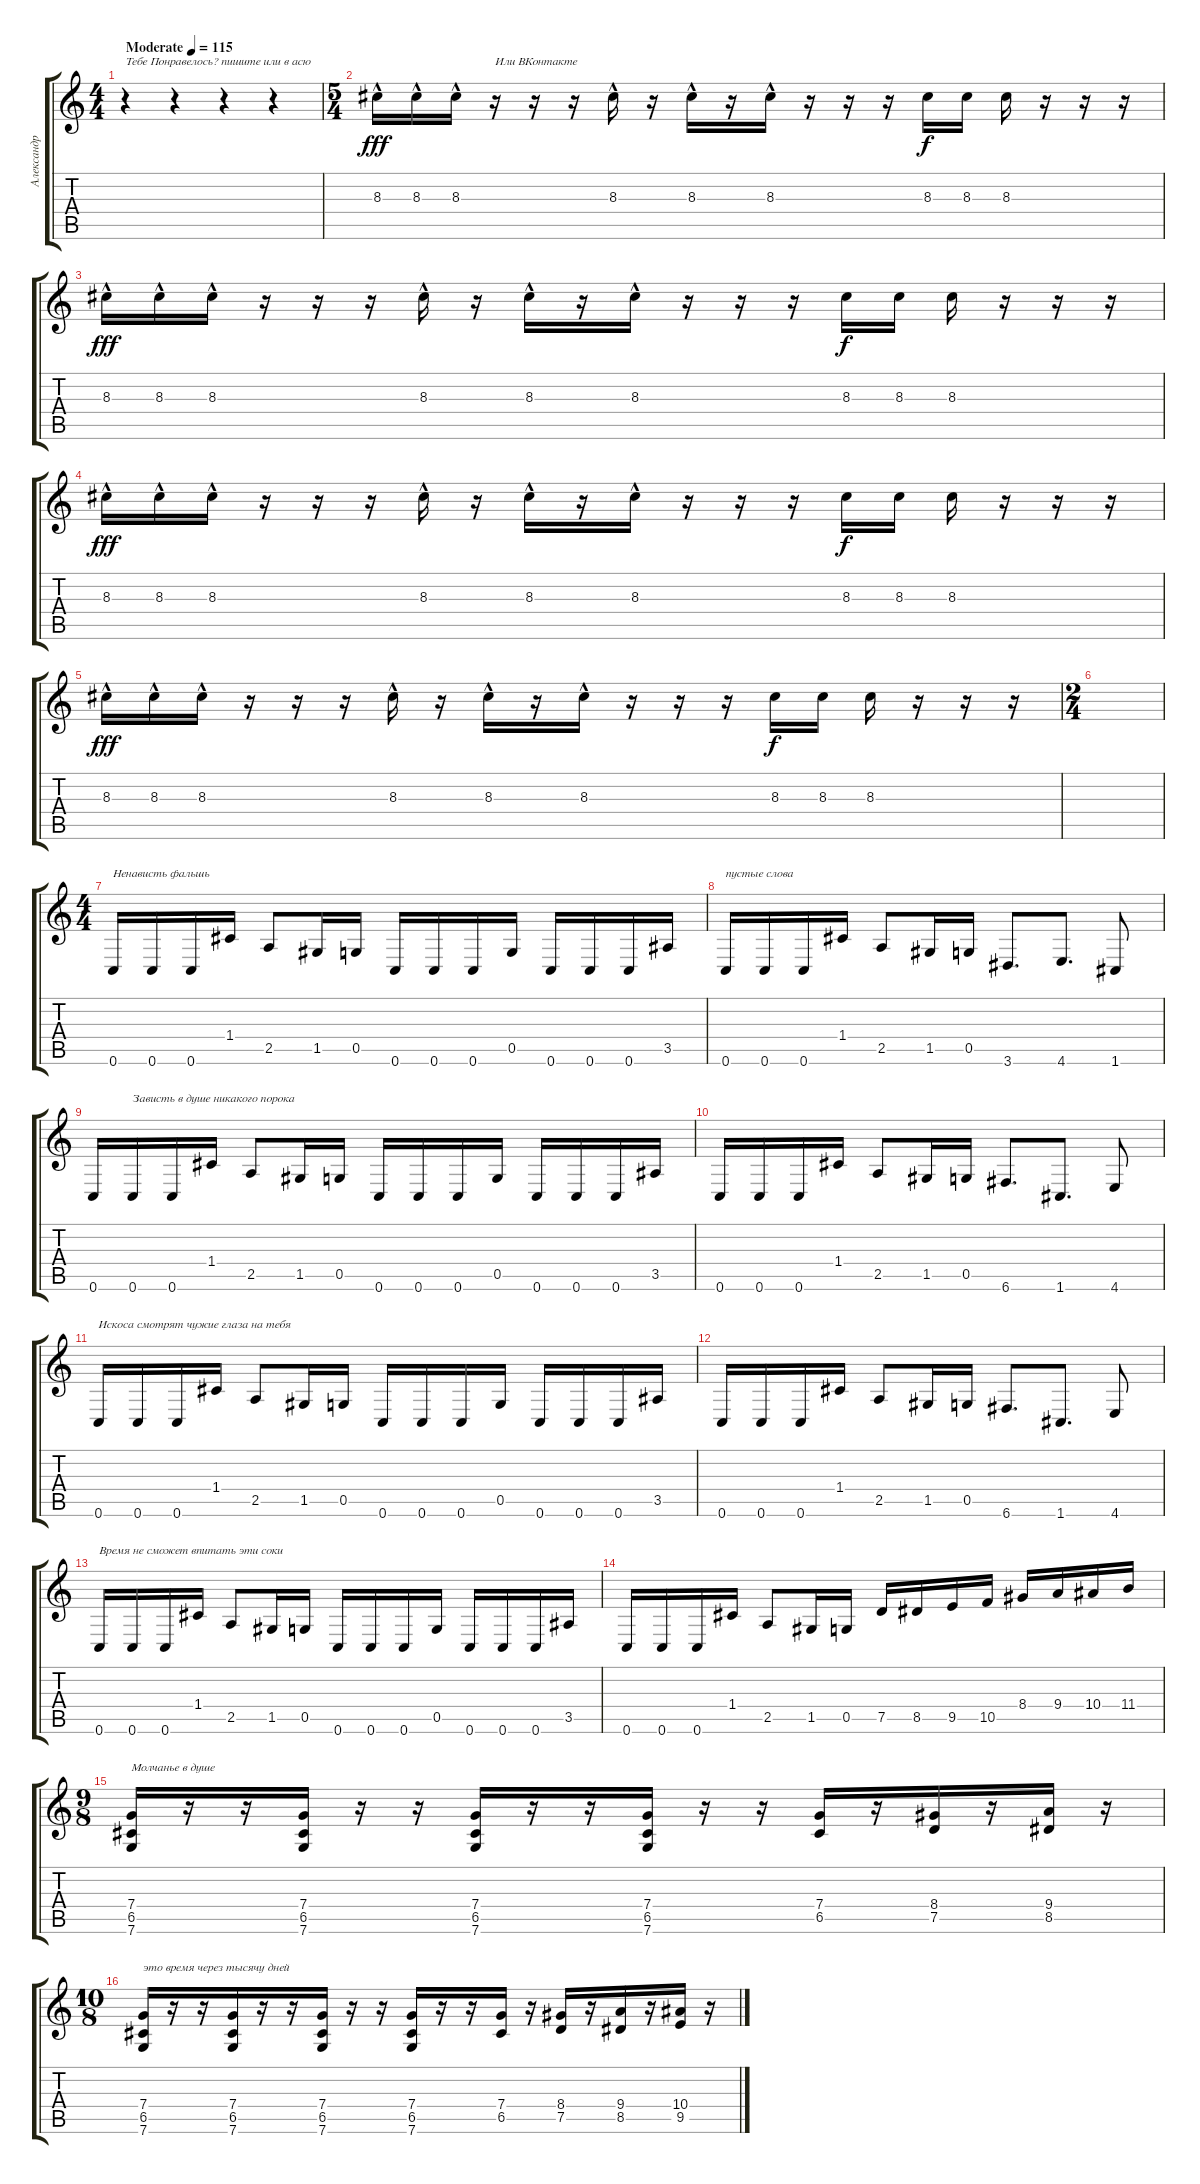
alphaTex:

\track ("Александр Кузнецов" "Александр ") {instrument overdrivenguitar}
\staff {score tabs}
\tuning (D4 A3 F3 C3 G2 C2) {hide}
\ts (4 4)
\tempo (115 "Moderate")
\clef g2
\ks c
r.4{txt "Тебе Понравелось? пишите или в асю" dy fff instrument overdrivenguitar} r.4 r.4 r.4 |
\ts (5 4)
8.3{hac}.16 8.3{hac}.16 8.3{hac}.16 r.16{txt "Или ВКонтакте"} r.16 r.16 8.3{hac}.16 r.16 8.3{hac}.16 r.16 8.3{hac}.16 r.16 r.16 r.16 8.3.16{dy f} 8.3.16 8.3.16 r.16 r.16 r.16 |
8.3{hac}.16{dy fff} 8.3{hac}.16 8.3{hac}.16 r.16 r.16 r.16 8.3{hac}.16 r.16 8.3{hac}.16 r.16 8.3{hac}.16 r.16 r.16 r.16 8.3.16{dy f} 8.3.16 8.3.16 r.16 r.16 r.16 |
8.3{hac}.16{dy fff} 8.3{hac}.16 8.3{hac}.16 r.16 r.16 r.16 8.3{hac}.16 r.16 8.3{hac}.16 r.16 8.3{hac}.16 r.16 r.16 r.16 8.3.16{dy f} 8.3.16 8.3.16 r.16 r.16 r.16 |
8.3{hac}.16{dy fff} 8.3{hac}.16 8.3{hac}.16 r.16 r.16 r.16 8.3{hac}.16 r.16 8.3{hac}.16 r.16 8.3{hac}.16 r.16 r.16 r.16 8.3.16{dy f} 8.3.16 8.3.16 r.16 r.16 r.16 |
\ts (2 4)
|
\ts (4 4)
0.6.16{txt "Ненависть фальшь "} 0.6.16 0.6.16 1.4.16 2.5.8 1.5.16 0.5.16 0.6.16 0.6.16 0.6.16 0.5.16 0.6.16 0.6.16 0.6.16 3.5.16 |
0.6.16{txt "пустые слова"} 0.6.16 0.6.16 1.4.16 2.5.8 1.5.16 0.5.16 3.6.8{d} 4.6.8{d} 1.6.8 |
0.6.16 0.6.16{txt "Зависть в душе никакого порока"} 0.6.16 1.4.16 2.5.8 1.5.16 0.5.16 0.6.16 0.6.16 0.6.16 0.5.16 0.6.16 0.6.16 0.6.16 3.5.16 |
0.6.16 0.6.16 0.6.16 1.4.16 2.5.8 1.5.16 0.5.16 6.6.8{d} 1.6.8{d} 4.6.8 |
0.6.16{txt "Искоса смотрят чужие глаза на тебя"} 0.6.16 0.6.16 1.4.16 2.5.8 1.5.16 0.5.16 0.6.16 0.6.16 0.6.16 0.5.16 0.6.16 0.6.16 0.6.16 3.5.16 |
0.6.16 0.6.16 0.6.16 1.4.16 2.5.8 1.5.16 0.5.16 6.6.8{d} 1.6.8{d} 4.6.8 |
0.6.16{txt "Время не сможет впитать эти соки"} 0.6.16 0.6.16 1.4.16 2.5.8 1.5.16 0.5.16 0.6.16 0.6.16 0.6.16 0.5.16 0.6.16 0.6.16 0.6.16 3.5.16 |
0.6.16 0.6.16 0.6.16 1.4.16 2.5.8 1.5.16 0.5.16 7.5.16 8.5.16 9.5.16 10.5.16 8.4.16 9.4.16 10.4.16 11.4.16 |
\ts (9 8)
(7.4 6.5 7.6).16{txt "Молчанье в душе"} r.16 r.16 (7.4 6.5 7.6).16 r.16 r.16 (7.4 6.5 7.6).16 r.16 r.16 (7.4 6.5 7.6).16 r.16 r.16 (7.4 6.5).16 r.16 (8.4 7.5).16 r.16 (9.4 8.5).16 r.16 |
\ts (10 8)
(7.4 6.5 7.6).16{txt "это время через тысячу дней"} r.16 r.16 (7.4 6.5 7.6).16 r.16 r.16 (7.4 6.5 7.6).16 r.16 r.16 (7.4 6.5 7.6).16 r.16 r.16 (7.4 6.5).16 r.16 (8.4 7.5).16 r.16 (9.4 8.5).16 r.16 (10.4 9.5).16 r.16
